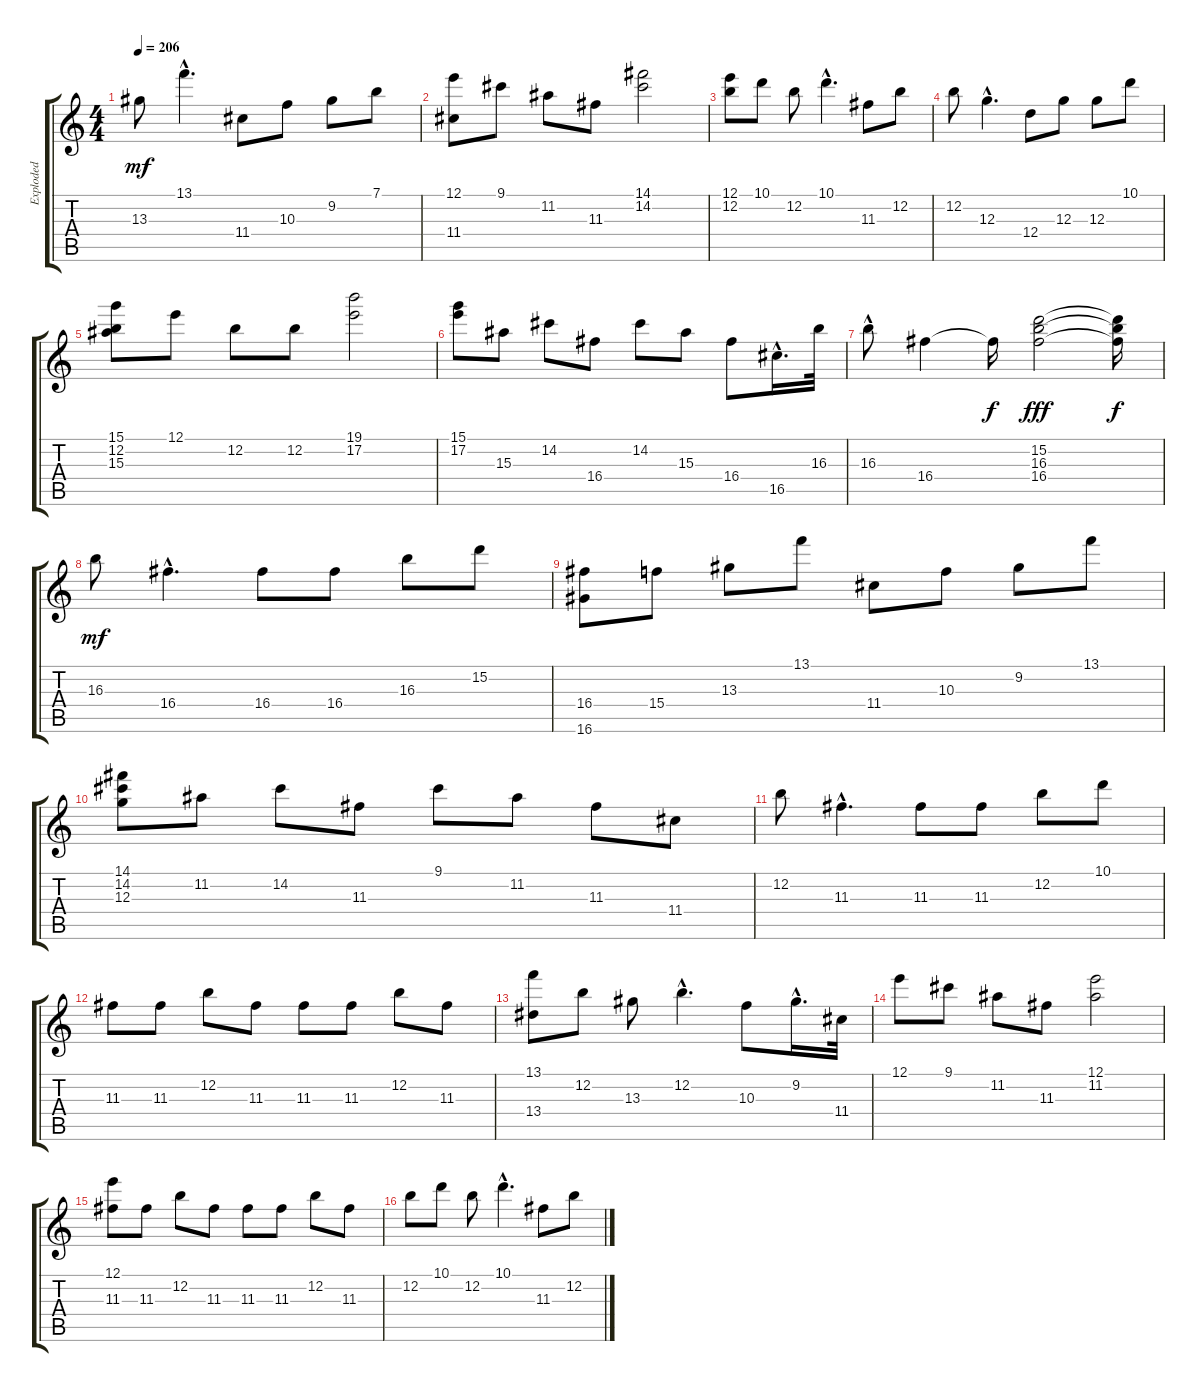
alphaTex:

\track ("Exploded" "Exploded") {instrument electricguitarmuted}
\staff {score tabs}
\tuning (E4 B3 G3 D3 A2 E2) {hide}
\ts (4 4)
\tempo 206
\clef g2
\ks c
13.3.8{dy mf} 13.1{hac}.4{d} 11.4.8 10.3.8 9.2.8 7.1.8 |
(12.1 11.4).8 9.1.8 11.2.8 11.3.8 (14.1 14.2).2 |
(12.1 12.2).8 10.1.8 12.2.8 10.1{hac}.4{d} 11.3.8 12.2.8 |
12.2.8 12.3{hac}.4{d} 12.4.8 12.3.8 12.3.8 10.1.8 |
(15.1 12.2 15.3).8 12.1.8 12.2.8 12.2.8 (19.1 17.2).2 |
(15.1 17.2).8 15.3.8 14.2.8 16.4.8 14.2.8 15.3.8 16.4.8 16.5{hac}.16{d} 16.3.32 |
16.3{hac}.8 16.4.4 16.4{t}.16{dy f} (15.2 16.3 16.4).2{dy fff} (15.2{t} 16.3{t} 16.4{t}).16{dy f} |
16.3.8{dy mf} 16.4{hac}.4{d} 16.4.8 16.4.8 16.3.8 15.2.8 |
(16.4 16.6).8 15.4.8 13.3.8 13.1.8 11.4.8 10.3.8 9.2.8 13.1.8 |
(14.1 14.2 12.3).8 11.2.8 14.2.8 11.3.8 9.1.8 11.2.8 11.3.8 11.4.8 |
12.2.8 11.3{hac}.4{d} 11.3.8 11.3.8 12.2.8 10.1.8 |
11.3.8 11.3.8 12.2.8 11.3.8 11.3.8 11.3.8 12.2.8 11.3.8 |
(13.1 13.4).8 12.2.8 13.3.8 12.2{hac}.4{d} 10.3.8 9.2{hac}.16{d} 11.4.32 |
12.1.8 9.1.8 11.2.8 11.3.8 (12.1 11.2).2 |
(12.1 11.3).8 11.3.8 12.2.8 11.3.8 11.3.8 11.3.8 12.2.8 11.3.8 |
12.2.8 10.1.8 12.2.8 10.1{hac}.4{d} 11.3.8 12.2.8
